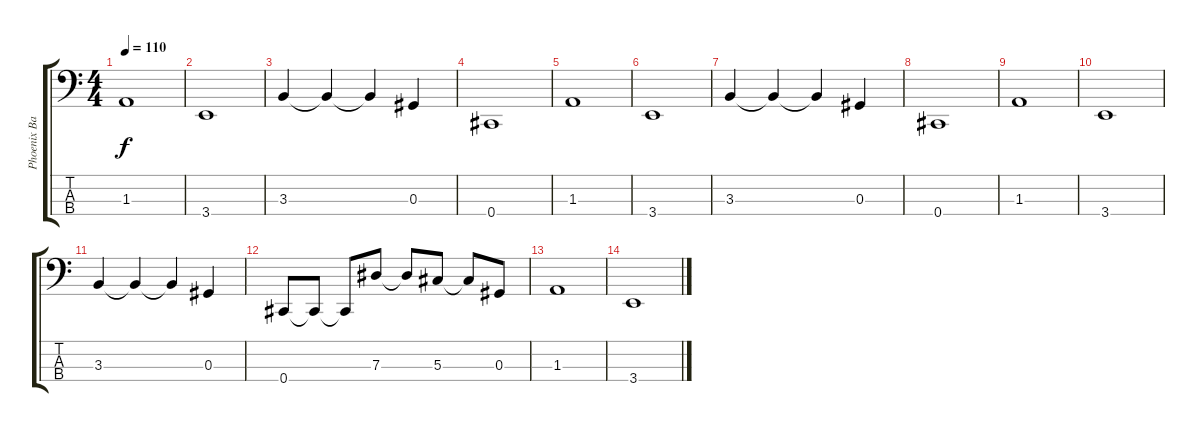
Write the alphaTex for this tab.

\track ("Phoenix Bass1" "Phoenix Ba") {instrument acousticguitarsteel}
\staff {score tabs}
\tuning (Gb2 Db2 Ab1 Db1) {hide}
\ts (4 4)
\tempo 110
\clef f4
\ks c
1.3.1{dy f} |
3.4.1 |
3.3.4 3.3{t}.4 3.3{t}.4 0.3.4 |
0.4.1 |
1.3.1 |
3.4.1 |
3.3.4 3.3{t}.4 3.3{t}.4 0.3.4 |
0.4.1 |
1.3.1 |
3.4.1 |
3.3.4 3.3{t}.4 3.3{t}.4 0.3.4 |
0.4.8 0.4{t}.8 0.4{t}.8 7.3.8 7.3{t}.8 5.3.8 5.3{t}.8 0.3.8 |
1.3.1 |
3.4.1
